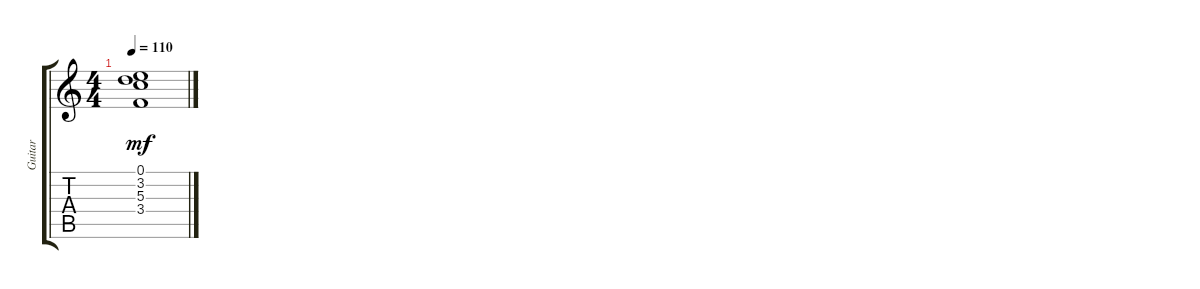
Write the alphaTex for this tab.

\track ("Guitar" "Guitar") {instrument acousticguitarsteel}
\staff {score tabs}
\tuning (E4 B3 G3 D3 A2 E2) {hide}
\ts (4 4)
\tempo 110
\clef g2
\ks c
(0.1 3.2 5.3 3.4).1{dy mf}
